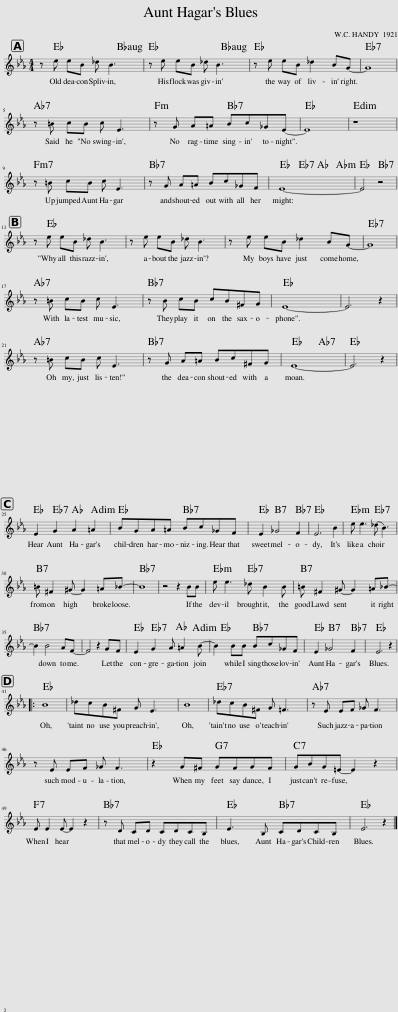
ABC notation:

X:1
L:1/8
M:4/4
I:linebreak $
K:Eb
V:1 treble
V:1
 z e eB _d B3 | z e eB _d B3 | z e eB _d2 BG- | G8 |$ z =B cB c E3 | %5
 z G A=A Bc_GE- | E8 | z8 |$ z =B cB c E3 | z G A=A Bc_GF | %10
 E8- | E4 z4 |$ z e eB _d B3 | z e eB _d B3 | z e eB _d2 BG- | %15
 G8 |$ z =B cB c E3 | z B cB cB^FG | E8- | E6 z2 |$ %20
 z =B cB c E3 | z G A=A Bc^FG | E8- | E6 z2 |$ E2 G2 A2 =A2 | %25
 BGA=A Bc_GF | E2 _G4 F2 | E6 B2 | e e3 (_d B3) |$ =B ^F2 ^G- G2 =A_B- | %30
 B8 | z4 z2 BB | e e3 _d B2 B | =B ^F2 ^G- G2 =A_B- |$ B2 B4 AF- | %35
 F4 z2 GF | E2 G2 A =A2 B- | B2 BB Bc_GF | E2 _G4 F2 | E6 z2 |:$ %40
 B8 | _dcB^F G E3 | B8 | _dcB^F G =F3 | z E EF _G F3 |$ %45
 z E EF _G F3 | z2 G^F GFGF | GBG=E- E2 z2 |$ E E2 E- E2 z2 | z D CD CDCB, | %50
 E3 B, CDCB, | E6 z2 |] %52
